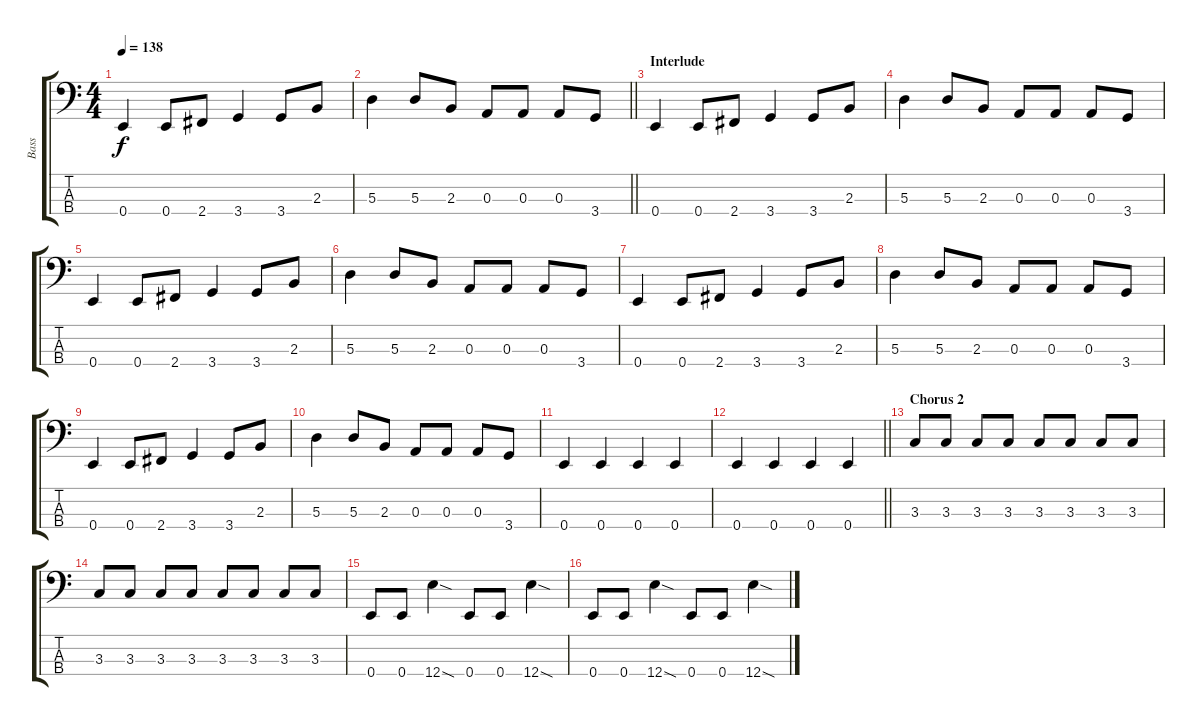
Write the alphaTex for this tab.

\track ("Bass" "Bass") {instrument electricbassfinger}
\staff {score tabs}
\tuning (G2 D2 A1 E1) {hide}
\ts (4 4)
\tempo 138
\clef f4
\ks c
0.4.4{dy f} 0.4.8 2.4.8 3.4.4 3.4.8 2.3.8 |
\barLineRight lightlight
5.3.4 5.3.8 2.3.8 0.3.8 0.3.8 0.3.8 3.4.8 |
\section ("" "Interlude")
0.4.4 0.4.8 2.4.8 3.4.4 3.4.8 2.3.8 |
5.3.4 5.3.8 2.3.8 0.3.8 0.3.8 0.3.8 3.4.8 |
0.4.4 0.4.8 2.4.8 3.4.4 3.4.8 2.3.8 |
5.3.4 5.3.8 2.3.8 0.3.8 0.3.8 0.3.8 3.4.8 |
0.4.4 0.4.8 2.4.8 3.4.4 3.4.8 2.3.8 |
5.3.4 5.3.8 2.3.8 0.3.8 0.3.8 0.3.8 3.4.8 |
0.4.4 0.4.8 2.4.8 3.4.4 3.4.8 2.3.8 |
5.3.4 5.3.8 2.3.8 0.3.8 0.3.8 0.3.8 3.4.8 |
0.4.4 0.4.4 0.4.4 0.4.4 |
\barLineRight lightlight
0.4.4 0.4.4 0.4.4 0.4.4 |
\section ("" "Chorus 2")
3.3.8 3.3.8 3.3.8 3.3.8 3.3.8 3.3.8 3.3.8 3.3.8 |
3.3.8 3.3.8 3.3.8 3.3.8 3.3.8 3.3.8 3.3.8 3.3.8 |
0.4.8 0.4.8 12.4{sod}.4 0.4.8 0.4.8 12.4{sod}.4 |
0.4.8 0.4.8 12.4{sod}.4 0.4.8 0.4.8 12.4{sod}.4
